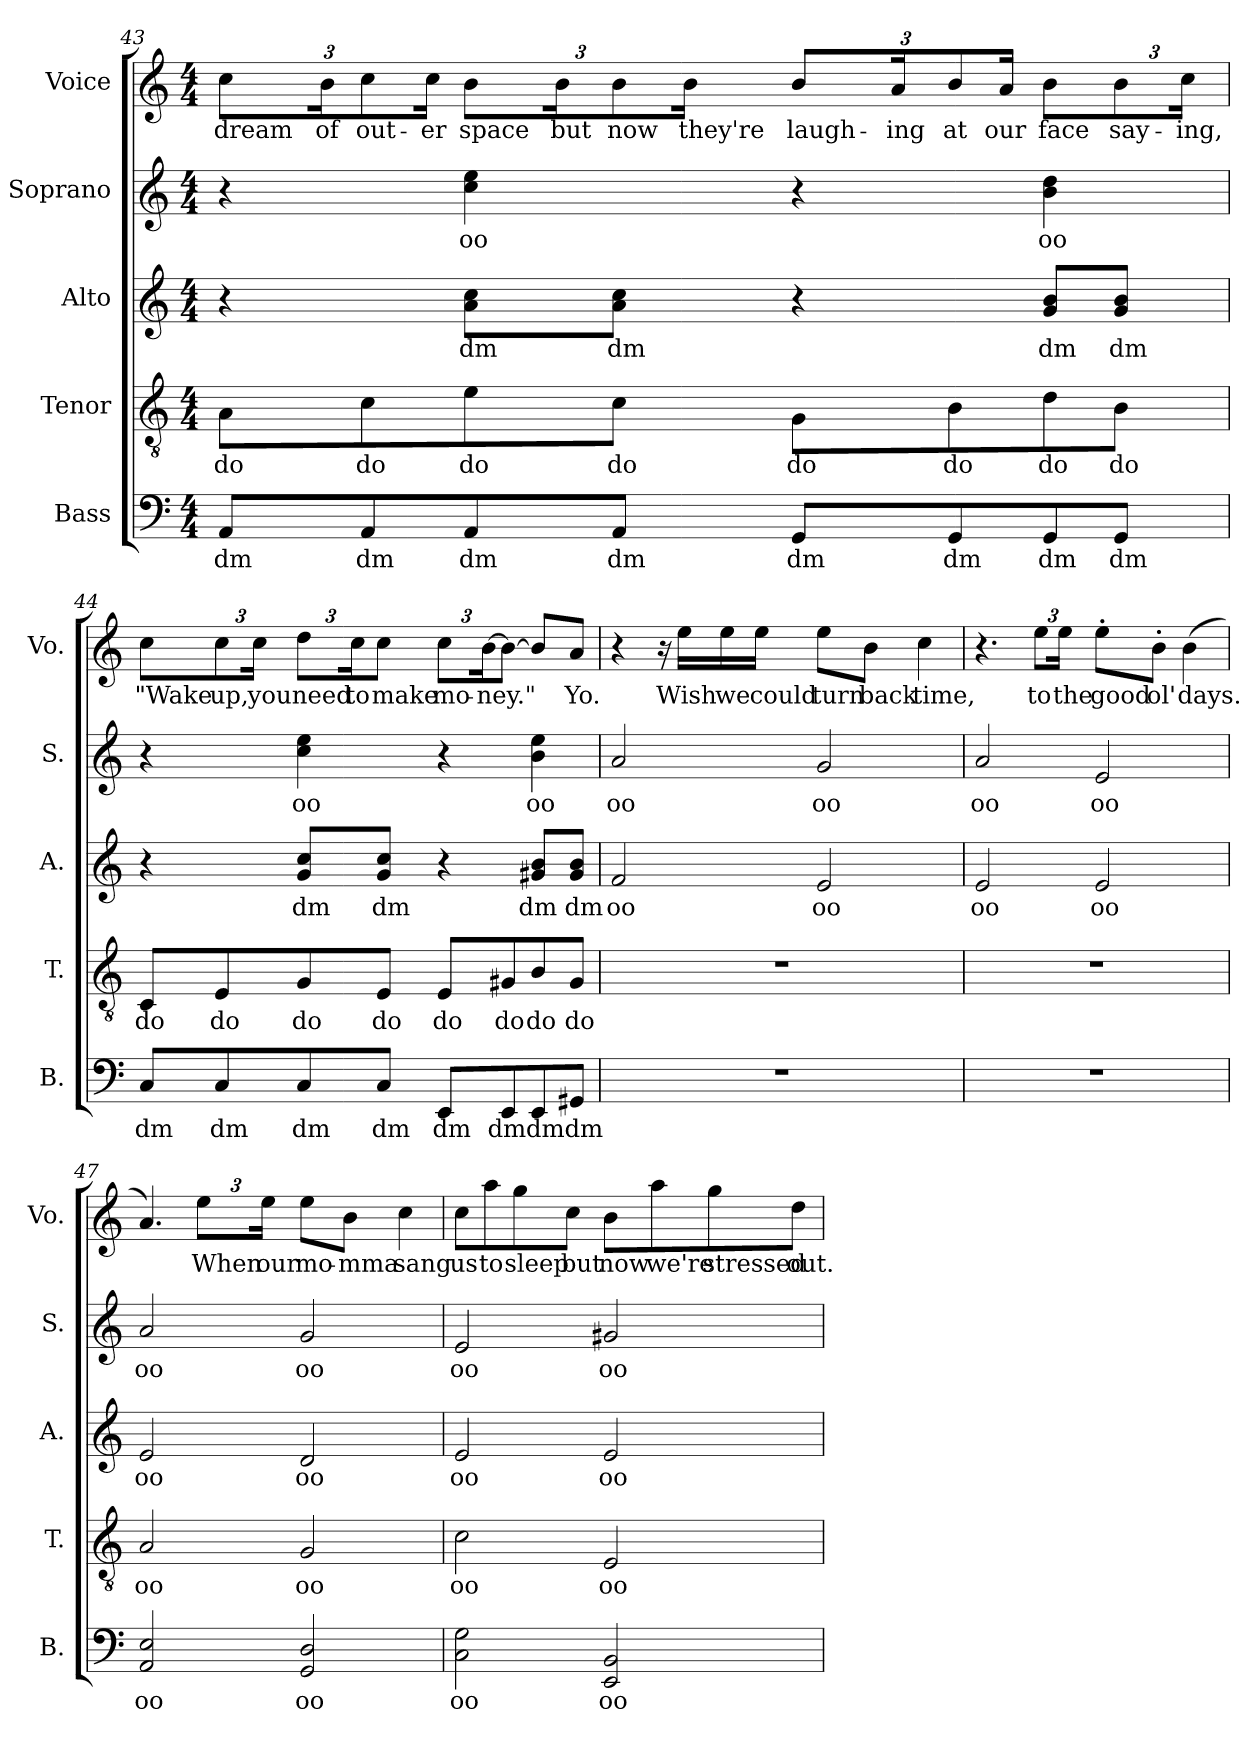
**kern	**text	**kern	**text	**kern	**text	**kern	**text	**kern	**text
*part5	*part5	*part4	*part4	*part3	*part3	*part2	*part2	*part1	*part1
*staff5	*staff5	*staff4	*staff4	*staff3	*staff3	*staff2	*staff2	*staff1	*staff1
*I"Bass	*	*I"Tenor	*	*I"Alto	*	*I"Soprano	*	*I"Voice	*
*I'B.	*	*I'T.	*	*I'A.	*	*I'S.	*	*I'Vo.	*
!!LO:PB:g=z
*clefF4	*	*clefGv2	*	*clefG2	*	*clefG2	*	*clefG2	*
*k[]	*	*k[]	*	*k[]	*	*k[]	*	*k[]	*
*M4/4	*	*M4/4	*	*M4/4	*	*M4/4	*	*M4/4	*
*	*	*	*	*	*	*	*	*Xbrackettup	*
=43	=43	=43	=43	=43	=43	=43	=43	=43	=43
8AA/L	dm	8A\L	do	4r	.	4r	.	12cc\L	dream
.	.	.	.	.	.	.	.	24b\K	of
8AA/	dm	8c\	do	.	.	.	.	12cc\	out-
.	.	.	.	.	.	.	.	24cc\Jk	-er
8AA/	dm	8e\	do	8a\ 8cc\L	dm	4cc\ 4ee\	oo	12b\L	space
.	.	.	.	.	.	.	.	24b\K	but
8AA/J	dm	8c\J	do	8a\ 8cc\J	dm	.	.	12b\	now
.	.	.	.	.	.	.	.	24b\Jk	they're
8GG/L	dm	8G\L	do	4r	.	4r	.	12b/L	laugh-
.	.	.	.	.	.	.	.	24a/K	-ing
8GG/	dm	8B\	do	.	.	.	.	12b/	at
.	.	.	.	.	.	.	.	24a/Jk	our
8GG/	dm	8d\	do	8g/ 8b/L	dm	4b\ 4dd\	oo	8b\L	face
8GG/J	dm	8B\J	do	8g/ 8b/J	dm	.	.	12b\	say-
.	.	.	.	.	.	.	.	24cc\Jk	-ing,
!!LO:LB:g=z
=44	=44	=44	=44	=44	=44	=44	=44	=44	=44
8C/L	dm	8C/L	do	4r	.	4r	.	8cc\L	"Wake
8C/	dm	8E/	do	.	.	.	.	12cc\	up,
.	.	.	.	.	.	.	.	24cc\Jk	you
8C/	dm	8G/	do	8g/ 8cc/L	dm	4cc\ 4ee\	oo	12dd\L	need
.	.	.	.	.	.	.	.	24cc\K	to
8C/J	dm	8E/J	do	8g/ 8cc/J	dm	.	.	8cc\J	make
8EE/L	dm	8E/L	do	4r	.	4r	.	12cc\L	mo-
.	.	.	.	.	.	.	.	[24b\K	-ney."
8EE/	dm	8G#X/	do	.	.	.	.	8b\J_	.
8EE/	dm	8B/	do	8g#X/ 8b/L	dm	4b\ 4ee\	oo	8b/L]	.
8GG#X/J	dm	8G#/J	do	8g#/ 8b/J	dm	.	.	8a/J	Yo.
=45	=45	=45	=45	=45	=45	=45	=45	=45	=45
1r	.	1r	.	2f/	oo	2a/	oo	4r	.
.	.	.	.	.	.	.	.	16r	.
.	.	.	.	.	.	.	.	16ee\LL	Wish
.	.	.	.	.	.	.	.	16ee\	we
.	.	.	.	.	.	.	.	16ee\JJ	could
.	.	.	.	2e/	oo	2g/	oo	8ee\L	turn
.	.	.	.	.	.	.	.	8b\J	back
.	.	.	.	.	.	.	.	4cc\	time,
!!LO:PB:g=z
=46	=46	=46	=46	=46	=46	=46	=46	=46	=46
1r	.	1r	.	2e/	oo	2a/	oo	4.r	.
.	.	.	.	.	.	.	.	12ee\L	to
.	.	.	.	.	.	.	.	24ee\Jk	the
.	.	.	.	2e/	oo	2e/	oo	8ee'\L	good
.	.	.	.	.	.	.	.	8b'\J	ol'
.	.	.	.	.	.	.	.	(4b\	days.
=47	=47	=47	=47	=47	=47	=47	=47	=47	=47
2AA/ 2E/	oo	2A/	oo	2e/	oo	2a/	oo	4.a/)	.
.	.	.	.	.	.	.	.	12ee\L	When
.	.	.	.	.	.	.	.	24ee\Jk	our
2GG/ 2D/	oo	2G/	oo	2d/	oo	2g/	oo	8ee\L	mo-
.	.	.	.	.	.	.	.	8b\J	-mma
.	.	.	.	.	.	.	.	4cc\	sang
=48	=48	=48	=48	=48	=48	=48	=48	=48	=48
2C\ 2G\	oo	2c\	oo	2e/	oo	2e/	oo	8cc\L	us
.	.	.	.	.	.	.	.	8aa\	to
.	.	.	.	.	.	.	.	8gg\	sleep
.	.	.	.	.	.	.	.	8cc\J	but
2EE/ 2BB/	oo	2E/	oo	2e/	oo	2g#X/	oo	8b\L	now
.	.	.	.	.	.	.	.	8aa\	we're
.	.	.	.	.	.	.	.	8gg\	stressed
.	.	.	.	.	.	.	.	8dd\J	out.
=	=	=	=	=	=	=	=	=	=
*-	*-	*-	*-	*-	*-	*-	*-	*-	*-
